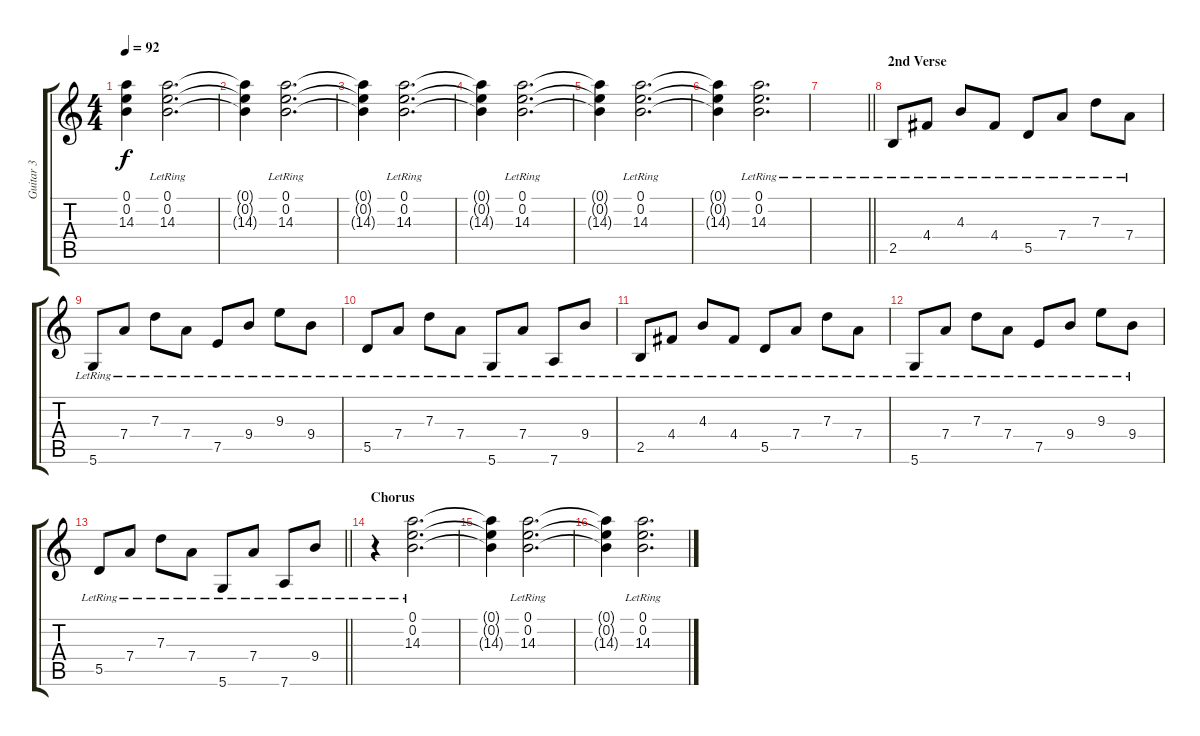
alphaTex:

\track ("Guitar 3" "Guitar 3") {instrument electricguitarclean}
\staff {score tabs}
\tuning (E4 B3 G3 D3 A2 D2) {hide}
\ts (4 4)
\tempo 92
\clef g2
\ks c
(0.1{t} 0.2{t} 14.3{t}).4{dy f} (0.1{lr} 0.2{lr} 14.3{lr}).2{d} |
(0.1{t} 0.2{t} 14.3{t}).4 (0.1{lr} 0.2{lr} 14.3{lr}).2{d} |
(0.1{t} 0.2{t} 14.3{t}).4 (0.1{lr} 0.2{lr} 14.3{lr}).2{d} |
(0.1{t} 0.2{t} 14.3{t}).4 (0.1{lr} 0.2{lr} 14.3{lr}).2{d} |
(0.1{t} 0.2{t} 14.3{t}).4 (0.1{lr} 0.2{lr} 14.3{lr}).2{d} |
(0.1{t} 0.2{t} 14.3{t}).4 (0.1{lr} 0.2{lr} 14.3{lr}).2{d} |
\barLineRight lightlight
|
\section ("" "2nd Verse")
2.5{lr}.8 4.4{lr}.8 4.3{lr}.8 4.4{lr}.8 5.5{lr}.8 7.4{lr}.8 7.3{lr}.8 7.4{lr}.8 |
5.6{lr}.8 7.4{lr}.8 7.3{lr}.8 7.4{lr}.8 7.5{lr}.8 9.4{lr}.8 9.3{lr}.8 9.4{lr}.8 |
5.5{lr}.8 7.4{lr}.8 7.3{lr}.8 7.4{lr}.8 5.6{lr}.8 7.4{lr}.8 7.6{lr}.8 9.4{lr}.8 |
2.5{lr}.8 4.4{lr}.8 4.3{lr}.8 4.4{lr}.8 5.5{lr}.8 7.4{lr}.8 7.3{lr}.8 7.4{lr}.8 |
5.6{lr}.8 7.4{lr}.8 7.3{lr}.8 7.4{lr}.8 7.5{lr}.8 9.4{lr}.8 9.3{lr}.8 9.4{lr}.8 |
\barLineRight lightlight
5.5{lr}.8 7.4{lr}.8 7.3{lr}.8 7.4{lr}.8 5.6{lr}.8 7.4{lr}.8 7.6{lr}.8 9.4{lr}.8 |
\section ("" "Chorus")
r.4 (0.1{lr} 0.2{lr} 14.3{lr}).2{d} |
(0.1{t} 0.2{t} 14.3{t}).4 (0.1{lr} 0.2{lr} 14.3{lr}).2{d} |
(0.1{t} 0.2{t} 14.3{t}).4 (0.1{lr} 0.2{lr} 14.3{lr}).2{d}
